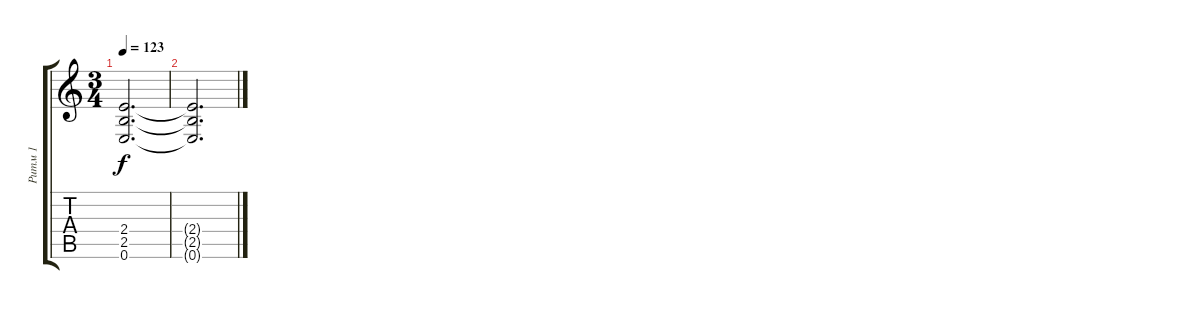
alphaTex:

\track ("Ритм 1" "Ритм 1") {instrument distortionguitar}
\staff {score tabs}
\tuning (E4 B3 G3 D3 A2 E2) {hide}
\ts (3 4)
\tempo 123
\clef g2
\ks c
(2.4{t} 2.5{t} 0.6{t}).2{d dy f} |
(2.4{t} 2.5{t} 0.6{t}).2{d}
